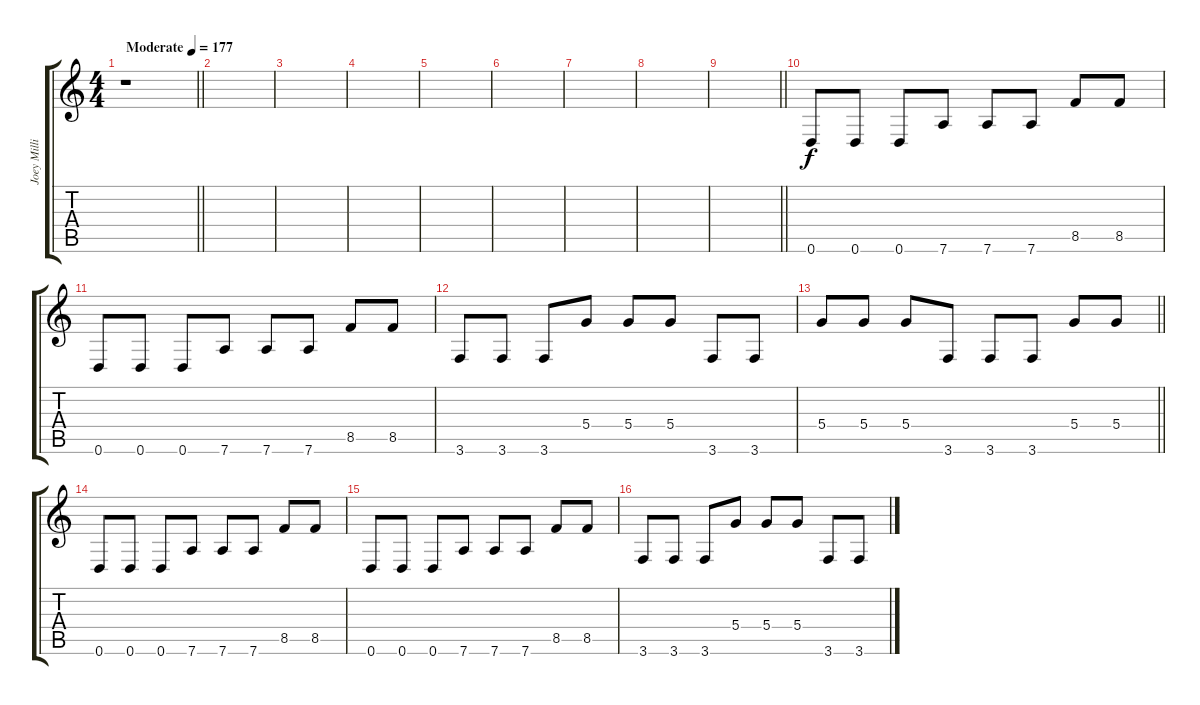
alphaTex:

\track ("Joey Milligan" "Joey Milli") {instrument distortionguitar}
\staff {score tabs}
\tuning (E4 B3 G3 D3 A2 D2) {hide}
\ts (4 4)
\tempo (177 "Moderate")
\clef g2
\barLineRight lightlight
\ks c
r.1{dy f instrument distortionguitar} |
|
|
|
|
|
|
|
\barLineRight lightlight
|
0.6.8 0.6.8 0.6.8 7.6.8 7.6.8 7.6.8 8.5.8 8.5.8 |
0.6.8 0.6.8 0.6.8 7.6.8 7.6.8 7.6.8 8.5.8 8.5.8 |
3.6.8 3.6.8 3.6.8 5.4.8 5.4.8 5.4.8 3.6.8 3.6.8 |
\barLineRight lightlight
5.4.8 5.4.8 5.4.8 3.6.8 3.6.8 3.6.8 5.4.8 5.4.8 |
0.6.8 0.6.8 0.6.8 7.6.8 7.6.8 7.6.8 8.5.8 8.5.8 |
0.6.8 0.6.8 0.6.8 7.6.8 7.6.8 7.6.8 8.5.8 8.5.8 |
3.6.8 3.6.8 3.6.8 5.4.8 5.4.8 5.4.8 3.6.8 3.6.8
